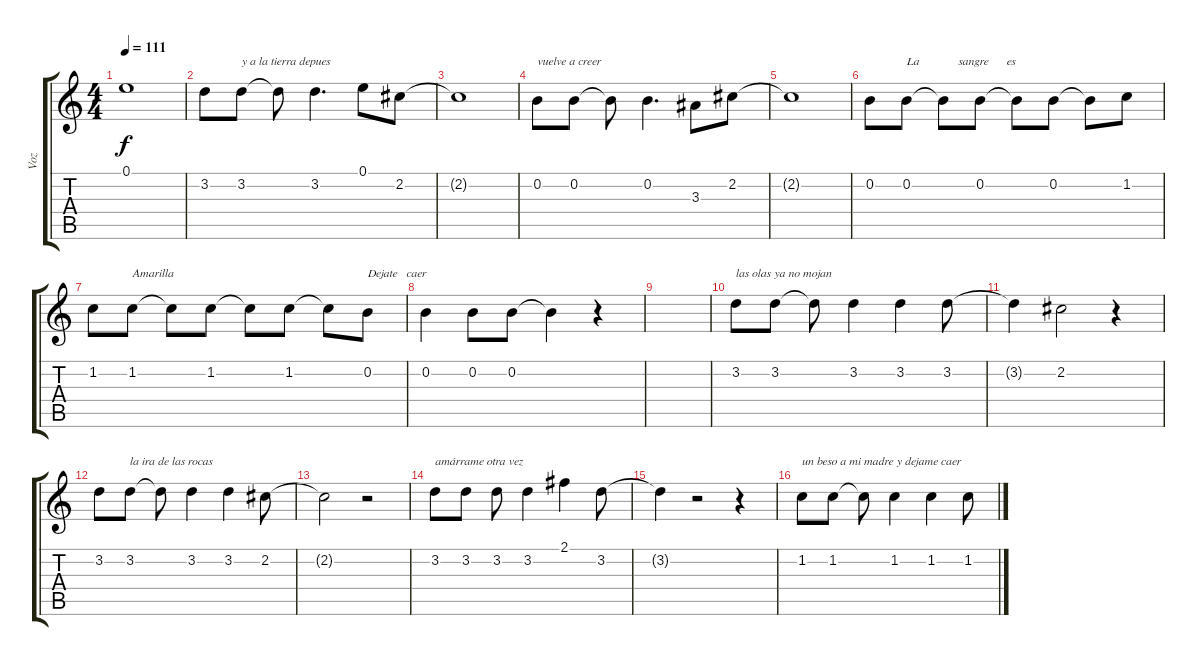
\track ("Voz" "Voz") {instrument electricguitarjazz}
\staff {score tabs}
\tuning (E4 B3 G3 D3 A2 E2) {hide}
\ts (4 4)
\tempo 111
\clef g2
\ks c
0.1{t}.1{dy f} |
3.2.8 3.2.8{txt "y a la tierra depues"} 3.2{t}.8 3.2.4{d} 0.1.8 2.2.8 |
2.2{t}.1 |
0.2.8{txt "vuelve a creer"} 0.2.8 0.2{t}.8 0.2.4{d} 3.3.8 2.2.8 |
2.2{t}.1 |
0.2.8 0.2.8{txt "La             sangre      es"} 0.2{t}.8 0.2.8 0.2{t}.8 0.2.8 0.2{t}.8 1.2.8 |
1.2.8 1.2.8{txt "Amarilla"} 1.2{t}.8 1.2.8 1.2{t}.8 1.2.8 1.2{t}.8 0.2.8{txt "Dejate   caer"} |
0.2.4 0.2.8 0.2.8 0.2{t}.4 r.4 |
|
3.2.8{txt "las olas ya no mojan"} 3.2.8 3.2{t}.8 3.2.4 3.2.4 3.2.8 |
3.2{t}.4 2.2.2 r.4 |
3.2.8 3.2.8{txt "la ira de las rocas"} 3.2{t}.8 3.2.4 3.2.4 2.2.8 |
2.2{t}.2 r.2 |
3.2.8{txt "amárrame otra vez"} 3.2.8 3.2.8 3.2.4 2.1.4 3.2.8 |
3.2{t}.4 r.2 r.4 |
1.2.8{txt "un beso a mi madre y dejame caer"} 1.2.8 1.2{t}.8 1.2.4 1.2.4 1.2.8
